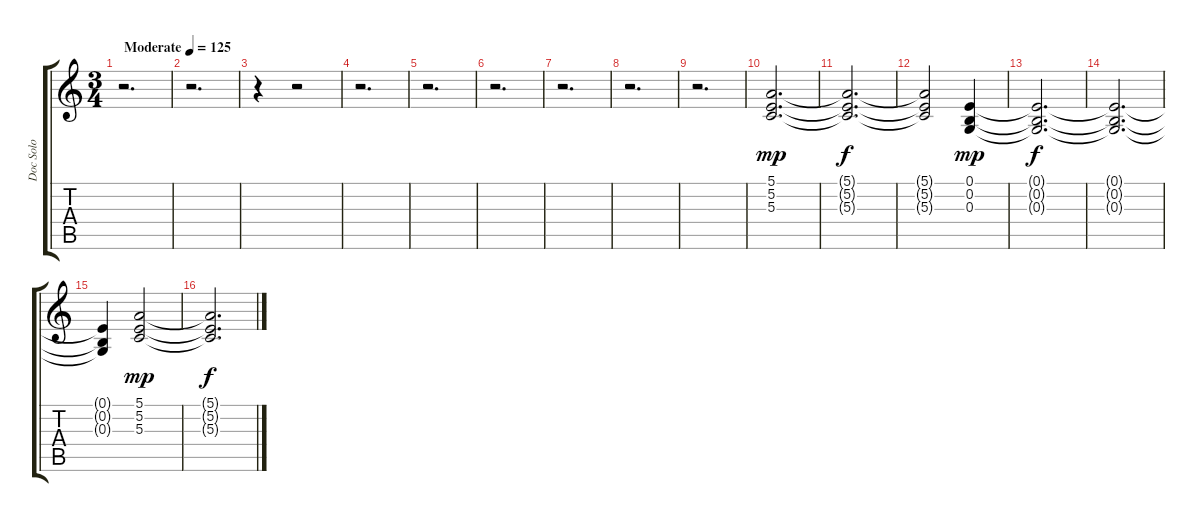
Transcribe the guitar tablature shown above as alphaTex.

\track ("Doc Solo" "Doc Solo") {instrument pad3polysynth}
\staff {score tabs}
\tuning (E4 B3 G3 D3 A2 E2) {hide}
\ts (3 4)
\tempo (125 "Moderate")
\clef g2
\ks c
r.2{d dy mp instrument pad3polysynth} |
r.2{d} |
r.4 r.2{volume 0} |
r.2{d} |
r.2{d} |
r.2{d} |
r.2{d} |
r.2{d} |
r.2{d} |
(5.1 5.2 5.3).2{d volume 12} |
(5.1{t} 5.2{t} 5.3{t}).2{d dy f} |
(5.1{t} 5.2{t} 5.3{t}).2 (0.1 0.2 0.3).4{dy mp} |
(0.1{t} 0.2{t} 0.3{t}).2{d dy f} |
(0.1{t} 0.2{t} 0.3{t}).2{d} |
(0.1{t} 0.2{t} 0.3{t}).4 (5.1 5.2 5.3).2{dy mp} |
(5.1{t} 5.2{t} 5.3{t}).2{d dy f}
